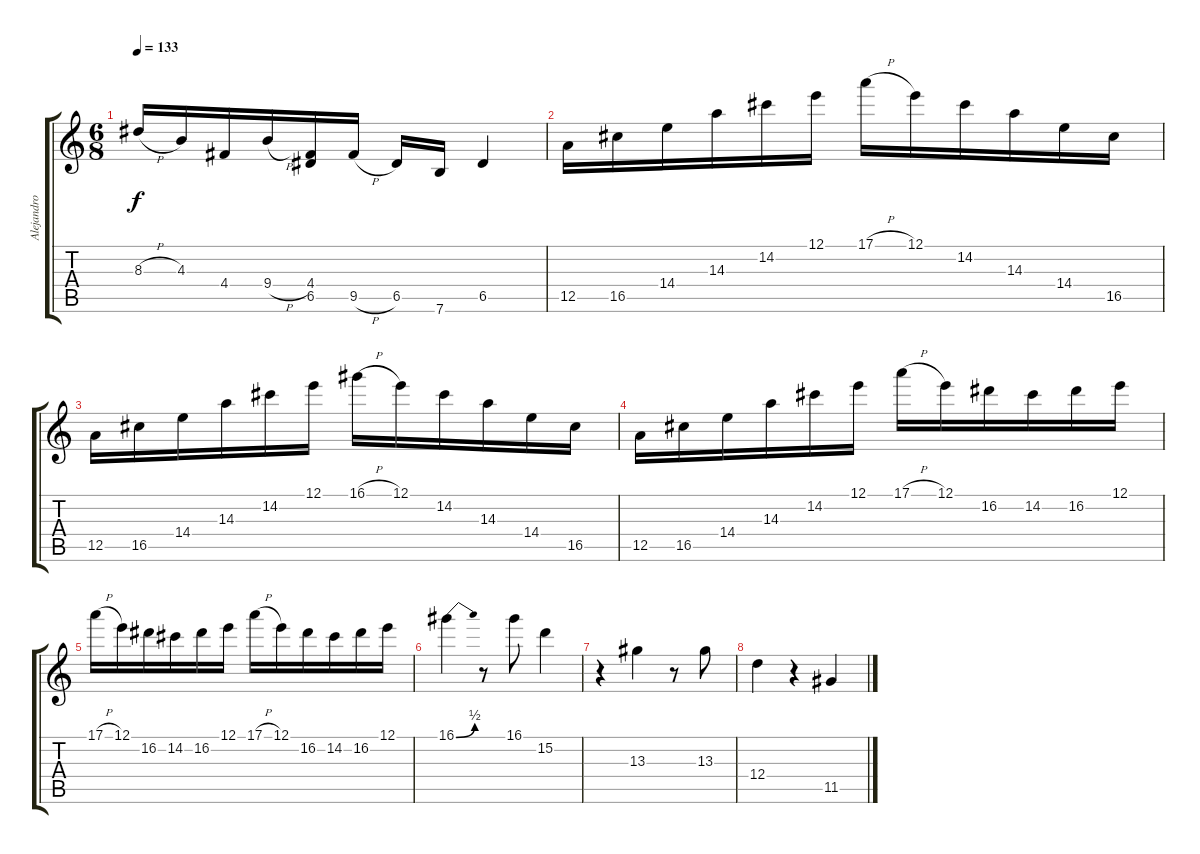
\track ("Alejandro Silva" "Alejandro ") {instrument distortionguitar}
\staff {score tabs}
\tuning (E4 B3 G3 D3 A2 E2) {hide}
\ts (6 8)
\tempo 133
\clef g2
\ks c
8.3{h}.16{dy f} 4.3.16 4.4.16 9.4{h}.16 (4.4 6.5).16 9.5{h}.16 6.5.16 7.6.16 6.5.4 |
12.5.16 16.5.16 14.4.16 14.3.16 14.2.16 12.1.16 17.1{h}.16 12.1.16 14.2.16 14.3.16 14.4.16 16.5.16 |
12.5.16 16.5.16 14.4.16 14.3.16 14.2.16 12.1.16 16.1{h}.16 12.1.16 14.2.16 14.3.16 14.4.16 16.5.16 |
12.5.16 16.5.16 14.4.16 14.3.16 14.2.16 12.1.16 17.1{h}.16 12.1.16 16.2.16 14.2.16 16.2.16 12.1.16 |
17.1{h}.16 12.1.16 16.2.16 14.2.16 16.2.16 12.1.16 17.1{h}.16 12.1.16 16.2.16 14.2.16 16.2.16 12.1.16 |
16.1{be (bend 0 0 60 2)}.4 r.8 16.1.8 15.2.4 |
r.4 13.3.4 r.8 13.3.8 |
12.4.4 r.4 11.5.4
